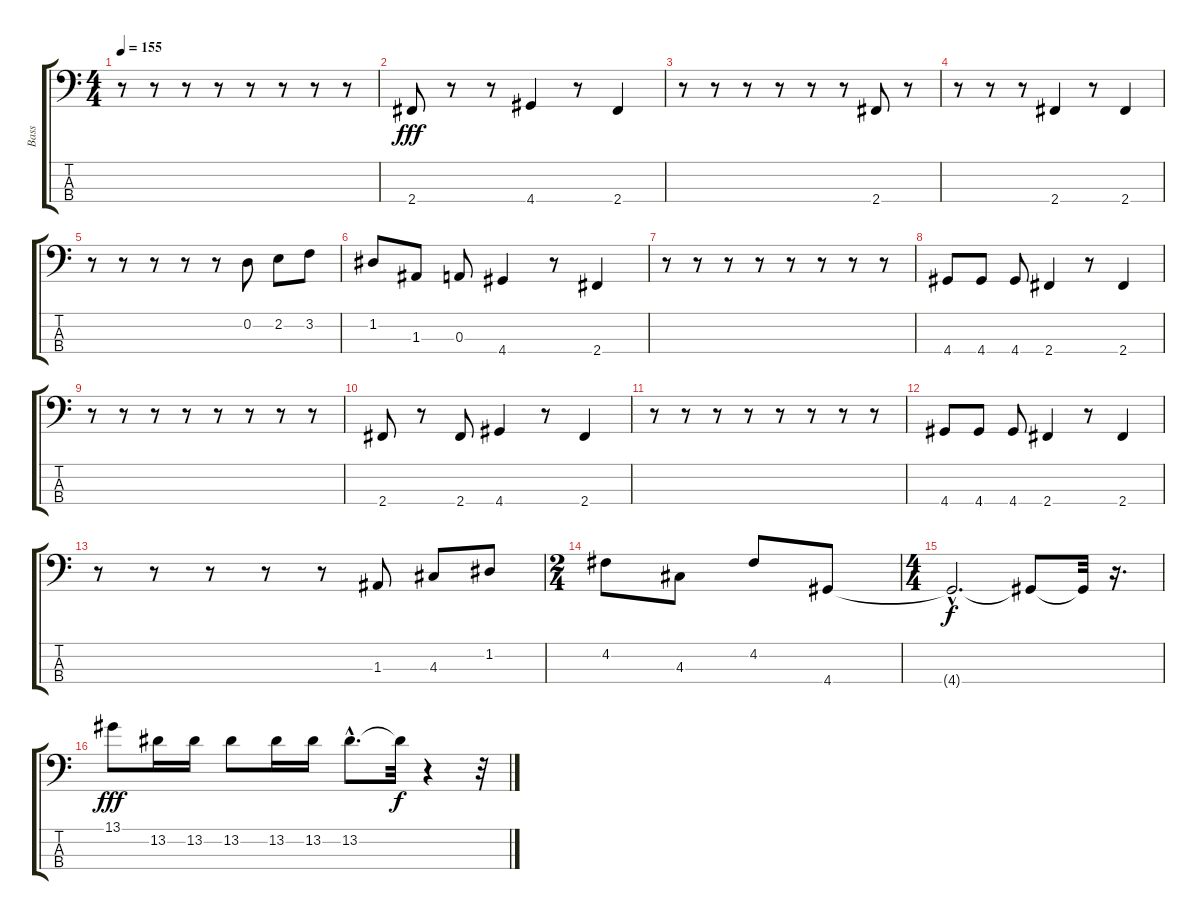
\track ("Bass" "Bass") {instrument electricbassfinger}
\staff {score tabs}
\tuning (G2 D2 A1 E1) {hide}
\ts (4 4)
\tempo 155
\clef f4
\ks c
r.8{dy fff} r.8 r.8 r.8 r.8 r.8 r.8 r.8 |
2.4.8 r.8 r.8 4.4.4 r.8 2.4.4 |
r.8 r.8 r.8 r.8 r.8 r.8 2.4.8 r.8 |
r.8 r.8 r.8 2.4.4 r.8 2.4.4 |
r.8 r.8 r.8 r.8 r.8 0.2.8 2.2.8 3.2.8 |
1.2.8 1.3.8 0.3.8 4.4.4 r.8 2.4.4 |
r.8 r.8 r.8 r.8 r.8 r.8 r.8 r.8 |
4.4.8 4.4.8 4.4.8 2.4.4 r.8 2.4.4 |
r.8 r.8 r.8 r.8 r.8 r.8 r.8 r.8 |
2.4.8 r.8 2.4.8 4.4.4 r.8 2.4.4 |
r.8 r.8 r.8 r.8 r.8 r.8 r.8 r.8 |
4.4.8 4.4.8 4.4.8 2.4.4 r.8 2.4.4 |
r.8 r.8 r.8 r.8 r.8 1.3.8 4.3.8 1.2.8 |
\ts (2 4)
4.2.8 4.3.8 4.2.8 4.4.8 |
\ts (4 4)
4.4{hac t}.2{d dy f} 4.4{t}.8 4.4{t}.32 r.16{d} |
13.1.8{dy fff} 13.2.16 13.2.16 13.2.8 13.2.16 13.2.16 13.2{hac}.8{d} 13.2{t}.32{dy f} r.4 r.32
